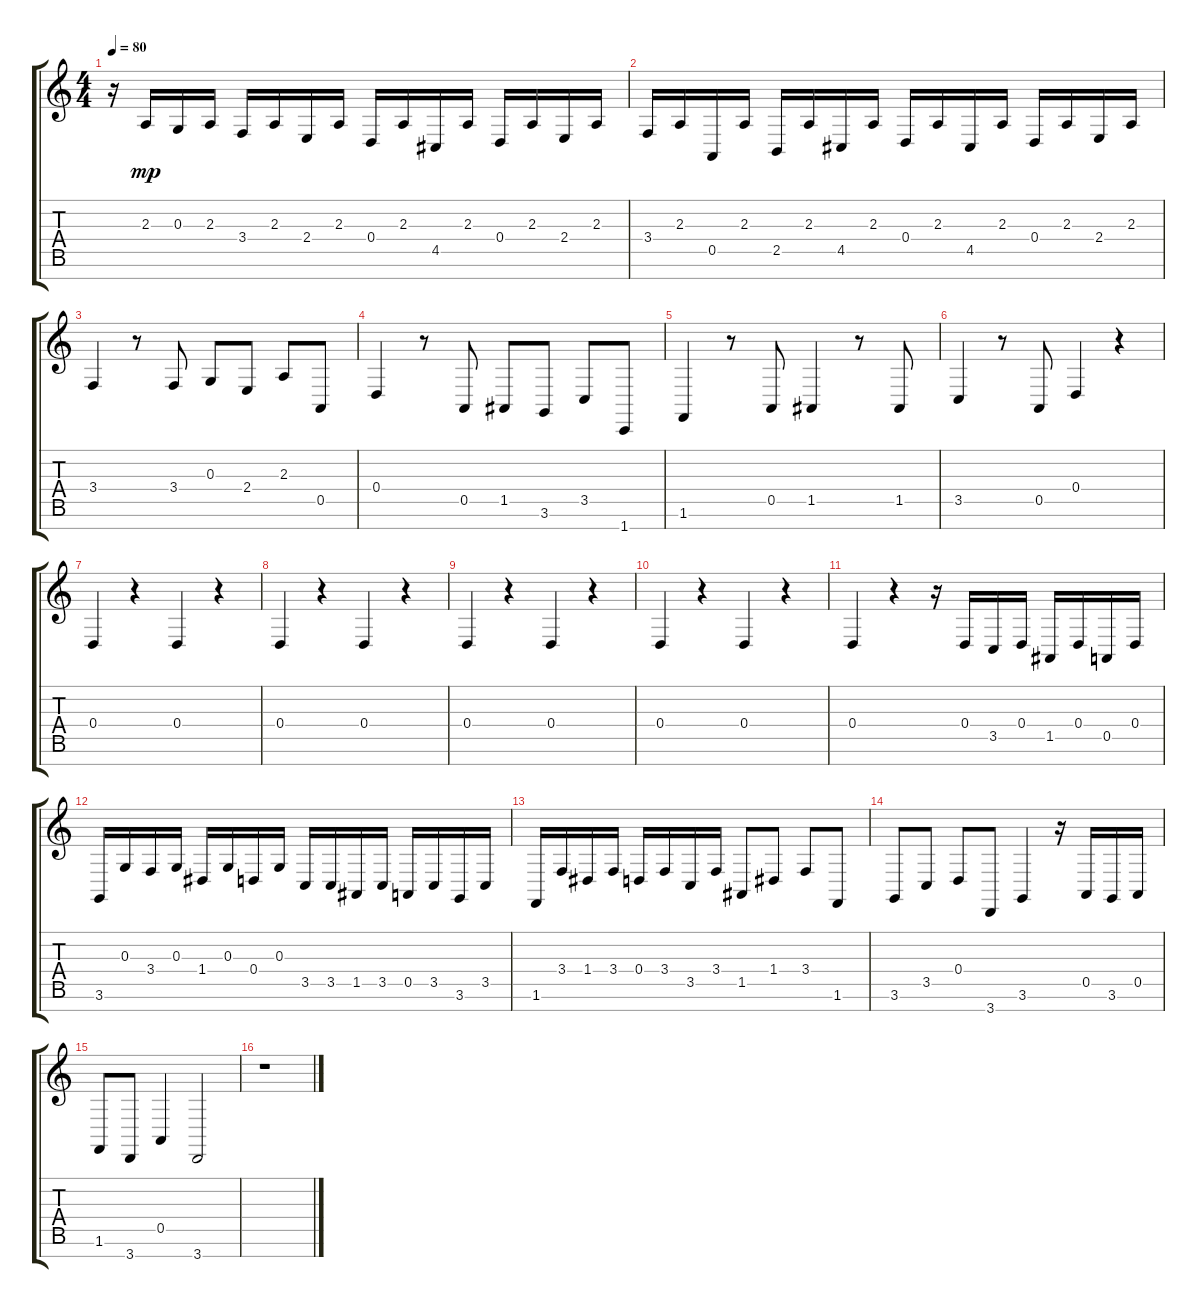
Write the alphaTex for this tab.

\track "" {instrument churchorgan}
\staff {score tabs}
\tuning (E4 B3 G3 D3 A2 E2 B1) {hide}
\ts (4 4)
\tempo 80
\clef g2
\ks c
r.16{dy mp} 2.3.16 0.3.16 2.3.16 3.4.16 2.3.16 2.4.16 2.3.16 0.4.16 2.3.16 4.5.16 2.3.16 0.4.16 2.3.16 2.4.16 2.3.16 |
3.4.16 2.3.16 0.5.16 2.3.16 2.5.16 2.3.16 4.5.16 2.3.16 0.4.16 2.3.16 4.5.16 2.3.16 0.4.16 2.3.16 2.4.16 2.3.16 |
3.4.4 r.8 3.4.8 0.3.8 2.4.8 2.3.8 0.5.8 |
0.4.4 r.8 0.5.8 1.5.8 3.6.8 3.5.8 1.7.8 |
1.6.4 r.8 0.5.8 1.5.4 r.8 1.5.8 |
3.5.4 r.8 0.5.8 0.4.4 r.4 |
0.4.4 r.4 0.4.4 r.4 |
0.4.4 r.4 0.4.4 r.4 |
0.4.4 r.4 0.4.4 r.4 |
0.4.4 r.4 0.4.4 r.4 |
0.4.4 r.4 r.16 0.4.16 3.5.16 0.4.16 1.5.16 0.4.16 0.5.16 0.4.16 |
3.6.16 0.3.16 3.4.16 0.3.16 1.4.16 0.3.16 0.4.16 0.3.16 3.5.16 3.5.16 1.5.16 3.5.16 0.5.16 3.5.16 3.6.16 3.5.16 |
1.6.16 3.4.16 1.4.16 3.4.16 0.4.16 3.4.16 3.5.16 3.4.16 1.5.8 1.4.8 3.4.8 1.6.8 |
3.6.8 3.5.8 0.4.8 3.7.8 3.6.4 r.16 0.5.16 3.6.16 0.5.16 |
1.6.8 3.7.8 0.5.4 3.7.2 |
r.1
